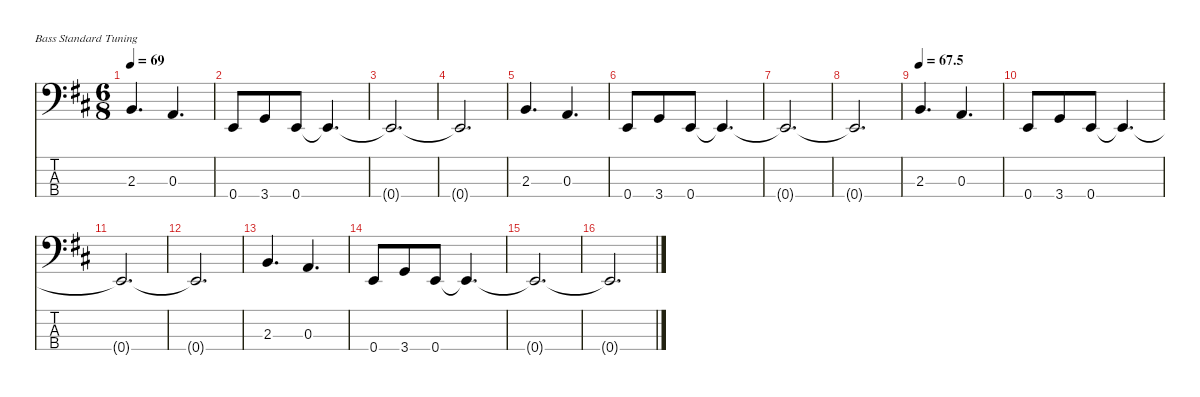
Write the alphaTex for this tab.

\defaultSystemsLayout 4
\hideDynamics
\bracketExtendMode nobrackets
\singleTrackTrackNamePolicy hidden
\multiTrackTrackNamePolicy hidden
\firstSystemTrackNameMode fullname
\firstSystemTrackNameOrientation horizontal
\otherSystemsTrackNameOrientation horizontal
\track ("Bass" "bass") {defaultSystemsLayout 8 instrument electricbassfinger}
\staff {score tabs}
\tuning (G2 D2 A1 E1)
\ts (6 8)
\tempo 69
\clef f4
\ks bminor
2.3{acc forcenatural}.4{d dy ff beam Up} 0.3{acc forcenatural}.4{d beam Up} |
0.4{acc forcenatural}.8{beam Up} 3.4{acc forcenatural}.8{beam Up} 0.4{acc forcenatural}.8{beam Up} 0.4{t acc forcenatural}.4{d beam Up} |
0.4{t acc forcenatural}.2{d beam Up} |
0.4{t acc forcenatural}.2{d beam Up} |
2.3{acc forcenatural}.4{d beam Up} 0.3{acc forcenatural}.4{d beam Up} |
0.4{acc forcenatural}.8{beam Up} 3.4{acc forcenatural}.8{beam Up} 0.4{acc forcenatural}.8{beam Up} 0.4{t acc forcenatural}.4{d beam Up} |
0.4{t acc forcenatural}.2{d beam Up} |
0.4{t acc forcenatural}.2{d beam Up} |
\tempo
67.5 2.3{acc forcenatural}.4{d beam Up} 0.3{acc forcenatural}.4{d beam Up} |
0.4{acc forcenatural}.8{beam Up} 3.4{acc forcenatural}.8{beam Up} 0.4{acc forcenatural}.8{beam Up} 0.4{t acc forcenatural}.4{d beam Up} |
0.4{t acc forcenatural}.2{d beam Up} |
0.4{t acc forcenatural}.2{d beam Up} |
2.3{acc forcenatural}.4{d beam Up} 0.3{acc forcenatural}.4{d beam Up} |
0.4{acc forcenatural}.8{beam Up} 3.4{acc forcenatural}.8{beam Up} 0.4{acc forcenatural}.8{beam Up} 0.4{t acc forcenatural}.4{d beam Up} |
0.4{t acc forcenatural}.2{d beam Up} |
0.4{t acc forcenatural}.2{d beam Up}
